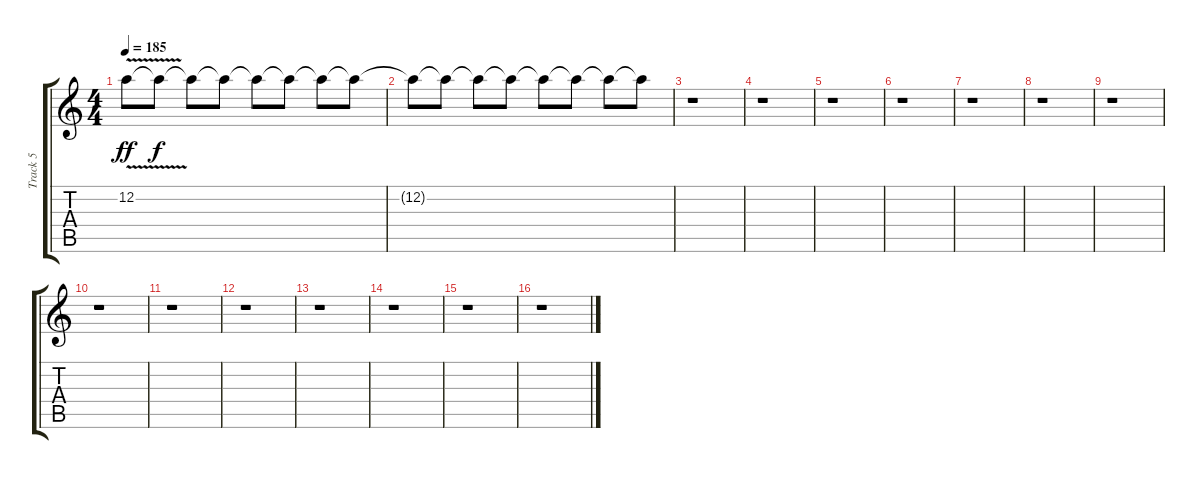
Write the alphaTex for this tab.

\track ("Track 5" "Track 5") {instrument distortionguitar}
\staff {score tabs}
\tuning (D4 A3 F3 C3 G2 D2) {hide}
\ts (4 4)
\tempo 185
\clef g2
\ks c
12.2{v}.8{dy ff} 12.2{t}.8{dy f volume 15} 12.2{t}.8 12.2{t}.8{volume 13} 12.2{t}.8 12.2{t}.8{volume 12} 12.2{t}.8 12.2{t}.8{volume 11} |
12.2{t}.8 12.2{t}.8{volume 10} 12.2{t}.8 12.2{t}.8{volume 8} 12.2{t}.8 12.2{t}.8{volume 7} 12.2{t}.8 12.2{t}.8{volume 5} |
r.1 |
r.1 |
r.1 |
r.1 |
r.1 |
r.1 |
r.1 |
r.1 |
r.1 |
r.1 |
r.1 |
r.1 |
r.1 |
r.1
